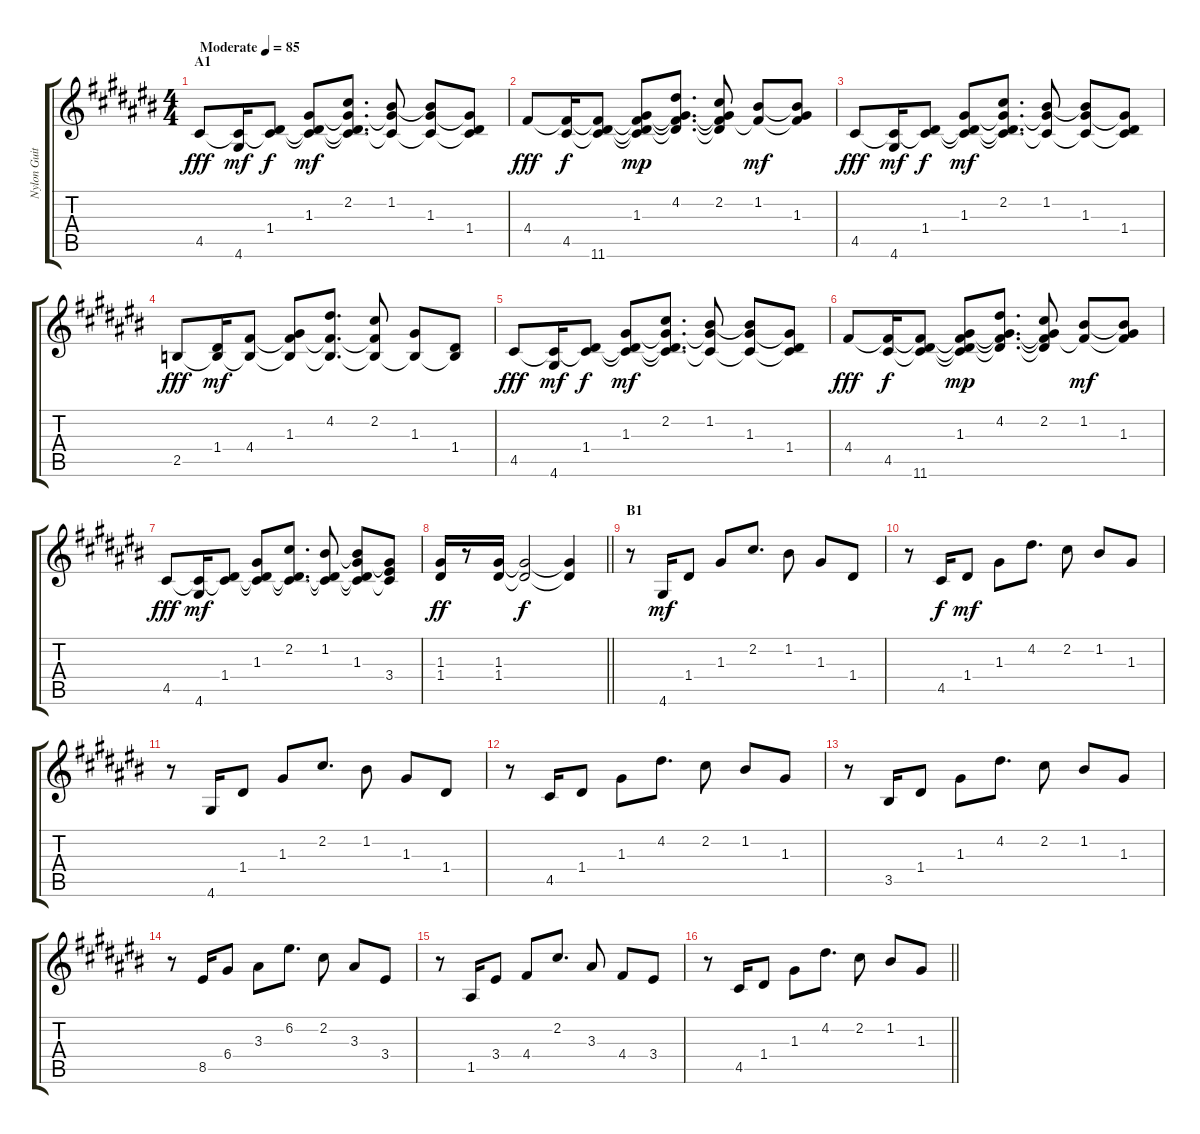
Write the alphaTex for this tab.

\track ("Nylon Guitar" "Nylon Guit") {instrument acousticguitarnylon}
\staff {score tabs}
\tuning (E4 B3 G3 D3 A2 E2) {hide}
\ts (4 4)
\section ("" "A1")
\tempo (85 "Moderate")
\clef g2
\ks c#
4.5.8{dy fff instrument acousticguitarnylon} (4.5{t} 4.6).16{dy mf} (1.4 4.5{t}).8{dy f} (1.3 1.4{t} 4.5{t}).8{dy mf} (2.2 1.3{t} 1.4{t} 4.5{t}).8{d} (1.2 1.3{t} 4.5{t}).8 (1.2{t} 1.3 4.5{t}).8 (1.3{t} 1.4 4.5{t}).8 |
4.4.8{dy fff} (4.4{t} 4.5).16{dy f} (4.4{t} 4.5{t} 11.6).8 (1.3 4.4{t} 4.5{t} 11.6{t}).8{dy mp} (4.2 1.3{t} 4.4{t} 11.6{t}).8{d} (2.2 1.3{t} 4.4{t} 11.6{t}).8 (1.2 4.4{t}).8{dy mf} (1.2{t} 1.3 4.4{t}).8 |
4.5.8{dy fff} (4.5{t} 4.6).16{dy mf} (1.4 4.5{t}).8{dy f} (1.3 1.4{t} 4.5{t}).8{dy mf} (2.2 1.3{t} 1.4{t} 4.5{t}).8{d} (1.2 1.3{t} 4.5{t}).8 (1.2{t} 1.3 4.5{t}).8 (1.3{t} 1.4 4.5{t}).8 |
2.5.8{dy fff} (1.4 2.5{t}).16{dy mf} (4.4 2.5{t}).8 (1.3 4.4{t} 2.5{t}).8 (4.2 4.4{t} 2.5{t}).8{d} (2.2 4.4{t} 2.5{t}).8 (1.3 2.5{t}).8 (1.4 2.5{t}).8 |
4.5.8{dy fff} (4.5{t} 4.6).16{dy mf} (1.4 4.5{t}).8{dy f} (1.3 1.4{t} 4.5{t}).8{dy mf} (2.2 1.3{t} 1.4{t} 4.5{t}).8{d} (1.2 1.3{t} 4.5{t}).8 (1.2{t} 1.3 4.5{t}).8 (1.3{t} 1.4 4.5{t}).8 |
4.4.8{dy fff} (4.4{t} 4.5).16{dy f} (4.4{t} 4.5{t} 11.6).8 (1.3 4.4{t} 4.5{t} 11.6{t}).8{dy mp} (4.2 1.3{t} 4.4{t} 11.6{t}).8{d} (2.2 1.3{t} 4.4{t} 11.6{t}).8 (1.2 4.4{t}).8{dy mf} (1.2{t} 1.3 4.4{t}).8 |
4.5.8{dy fff} (4.5{t} 4.6).16{dy mf} (1.4 4.5{t}).8 (1.3 1.4{t} 4.5{t}).8 (2.2 1.4{t} 4.5{t}).8{d} (1.2 1.4{t} 4.5{t}).8 (1.2{t} 1.3 1.4{t} 4.5{t}).8 (1.3{t} 3.4 4.5{t}).8 |
\barLineRight lightlight
(1.3 1.4).16{dy ff} r.8 (1.3 1.4).16 (1.3{t} 1.4{t}).2{dy f} (1.3{t} 1.4{t}).4 |
\section ("" "B1")
r.8 4.6.16{dy mf} 1.4.8 1.3.8 2.2.8{d} 1.2.8 1.3.8 1.4.8 |
r.8 4.5.16{dy f} 1.4.8{dy mf} 1.3.8 4.2.8{d} 2.2.8 1.2.8 1.3.8 |
r.8 4.6.16 1.4.8 1.3.8 2.2.8{d} 1.2.8 1.3.8 1.4.8 |
r.8 4.5.16 1.4.8 1.3.8 4.2.8{d} 2.2.8 1.2.8 1.3.8 |
r.8 3.5.16 1.4.8 1.3.8 4.2.8{d} 2.2.8 1.2.8 1.3.8 |
r.8 8.5.16 6.4.8 3.3.8 6.2.8{d} 2.2.8 3.3.8 3.4.8 |
r.8 1.5.16 3.4.8 4.4.8 2.2.8{d} 3.3.8 4.4.8 3.4.8 |
\barLineRight lightlight
r.8 4.5.16 1.4.8 1.3.8 4.2.8{d} 2.2.8 1.2.8 1.3.8
